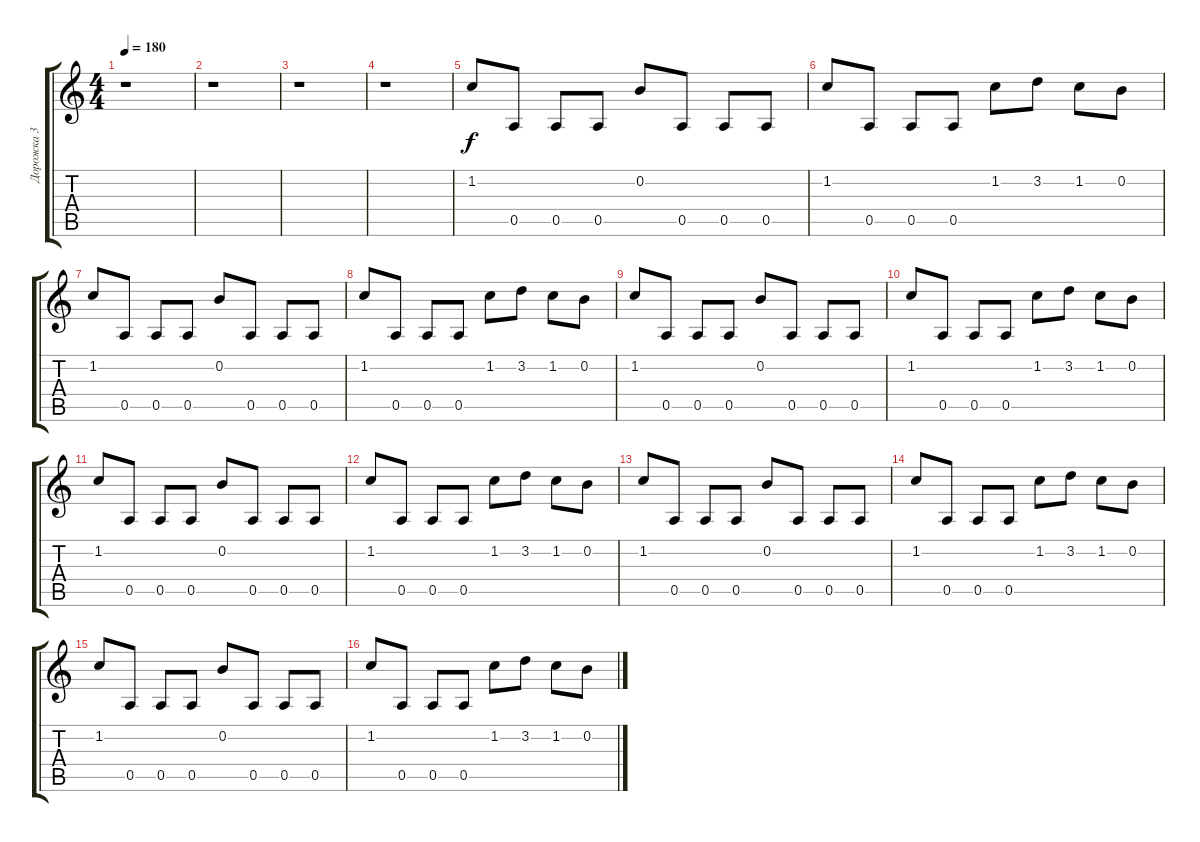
\track ("Дорожка 3" "Дорожка 3") {instrument distortionguitar}
\staff {score tabs}
\tuning (E4 B3 G3 D3 A2 E2) {hide}
\ts (4 4)
\tempo 180
\clef g2
\ks c
r.1{dy f} |
r.1 |
r.1 |
r.1 |
1.2.8 0.5.8 0.5.8 0.5.8 0.2.8 0.5.8 0.5.8 0.5.8 |
1.2.8 0.5.8 0.5.8 0.5.8 1.2.8 3.2.8 1.2.8 0.2.8 |
1.2.8 0.5.8 0.5.8 0.5.8 0.2.8 0.5.8 0.5.8 0.5.8 |
1.2.8 0.5.8 0.5.8 0.5.8 1.2.8 3.2.8 1.2.8 0.2.8 |
1.2.8 0.5.8 0.5.8 0.5.8 0.2.8 0.5.8 0.5.8 0.5.8 |
1.2.8 0.5.8 0.5.8 0.5.8 1.2.8 3.2.8 1.2.8 0.2.8 |
1.2.8 0.5.8 0.5.8 0.5.8 0.2.8 0.5.8 0.5.8 0.5.8 |
1.2.8 0.5.8 0.5.8 0.5.8 1.2.8 3.2.8 1.2.8 0.2.8 |
1.2.8 0.5.8 0.5.8 0.5.8 0.2.8 0.5.8 0.5.8 0.5.8 |
1.2.8 0.5.8 0.5.8 0.5.8 1.2.8 3.2.8 1.2.8 0.2.8 |
1.2.8 0.5.8 0.5.8 0.5.8 0.2.8 0.5.8 0.5.8 0.5.8 |
1.2.8 0.5.8 0.5.8 0.5.8 1.2.8 3.2.8 1.2.8 0.2.8
